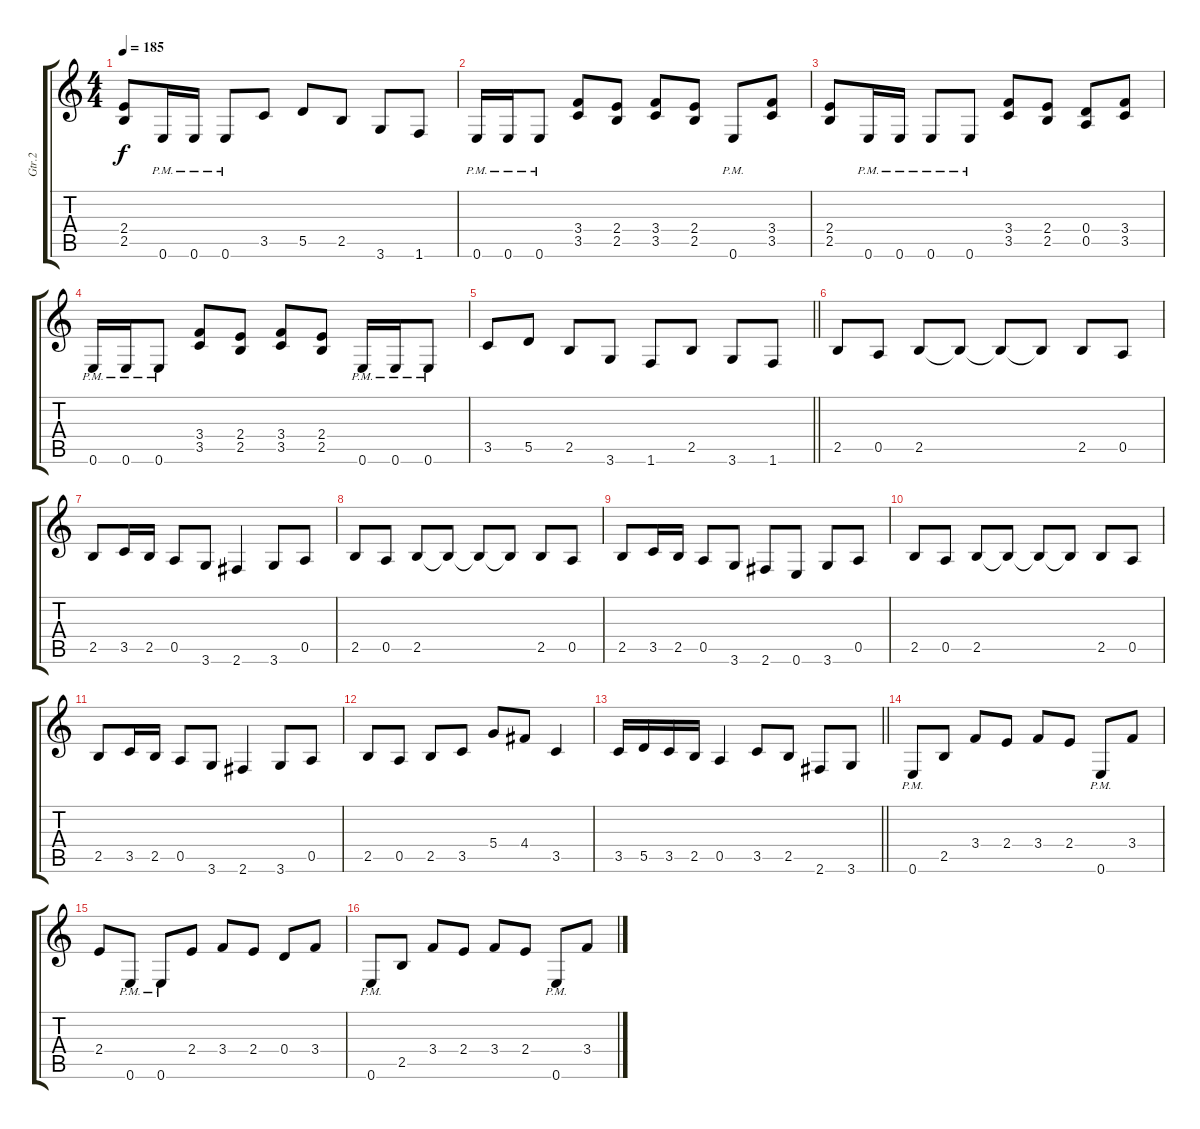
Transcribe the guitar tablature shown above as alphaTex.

\track ("Gtr.2" "Gtr.2") {instrument distortionguitar}
\staff {score tabs}
\tuning (E4 B3 G3 D3 A2 E2) {hide}
\ts (4 4)
\tempo 185
\clef g2
\ks c
(2.4 2.5).8{dy f} 0.6{pm}.16 0.6{pm}.16 0.6{pm}.8 3.5.8 5.5.8 2.5.8 3.6.8 1.6.8 |
0.6{pm}.16 0.6{pm}.16 0.6{pm}.8 (3.4 3.5).8 (2.4 2.5).8 (3.4 3.5).8 (2.4 2.5).8 0.6{pm}.8 (3.4 3.5).8 |
(2.4 2.5).8 0.6{pm}.16 0.6{pm}.16 0.6{pm}.8 0.6{pm}.8 (3.4 3.5).8 (2.4 2.5).8 (0.4 0.5).8 (3.4 3.5).8 |
0.6{pm}.16 0.6{pm}.16 0.6{pm}.8 (3.4 3.5).8 (2.4 2.5).8 (3.4 3.5).8 (2.4 2.5).8 0.6{pm}.16 0.6{pm}.16 0.6{pm}.8 |
\barLineRight lightlight
3.5.8 5.5.8 2.5.8 3.6.8 1.6.8 2.5.8 3.6.8 1.6.8 |
2.5.8 0.5.8 2.5.8 2.5{t}.8 2.5{t}.8 2.5{t}.8 2.5.8 0.5.8 |
2.5.8 3.5.16 2.5.16 0.5.8 3.6.8 2.6.4 3.6.8 0.5.8 |
2.5.8 0.5.8 2.5.8 2.5{t}.8 2.5{t}.8 2.5{t}.8 2.5.8 0.5.8 |
2.5.8 3.5.16 2.5.16 0.5.8 3.6.8 2.6.8 0.6.8 3.6.8 0.5.8 |
2.5.8 0.5.8 2.5.8 2.5{t}.8 2.5{t}.8 2.5{t}.8 2.5.8 0.5.8 |
2.5.8 3.5.16 2.5.16 0.5.8 3.6.8 2.6.4 3.6.8 0.5.8 |
2.5.8 0.5.8 2.5.8 3.5.8 5.4.8 4.4.8 3.5.4 |
\barLineRight lightlight
3.5.16 5.5.16 3.5.16 2.5.16 0.5.4 3.5.8 2.5.8 2.6.8 3.6.8 |
0.6{pm}.8 2.5.8 3.4.8 2.4.8 3.4.8 2.4.8 0.6{pm}.8 3.4.8 |
2.4.8 0.6{pm}.8 0.6{pm}.8 2.4.8 3.4.8 2.4.8 0.4.8 3.4.8 |
0.6{pm}.8 2.5.8 3.4.8 2.4.8 3.4.8 2.4.8 0.6{pm}.8 3.4.8
